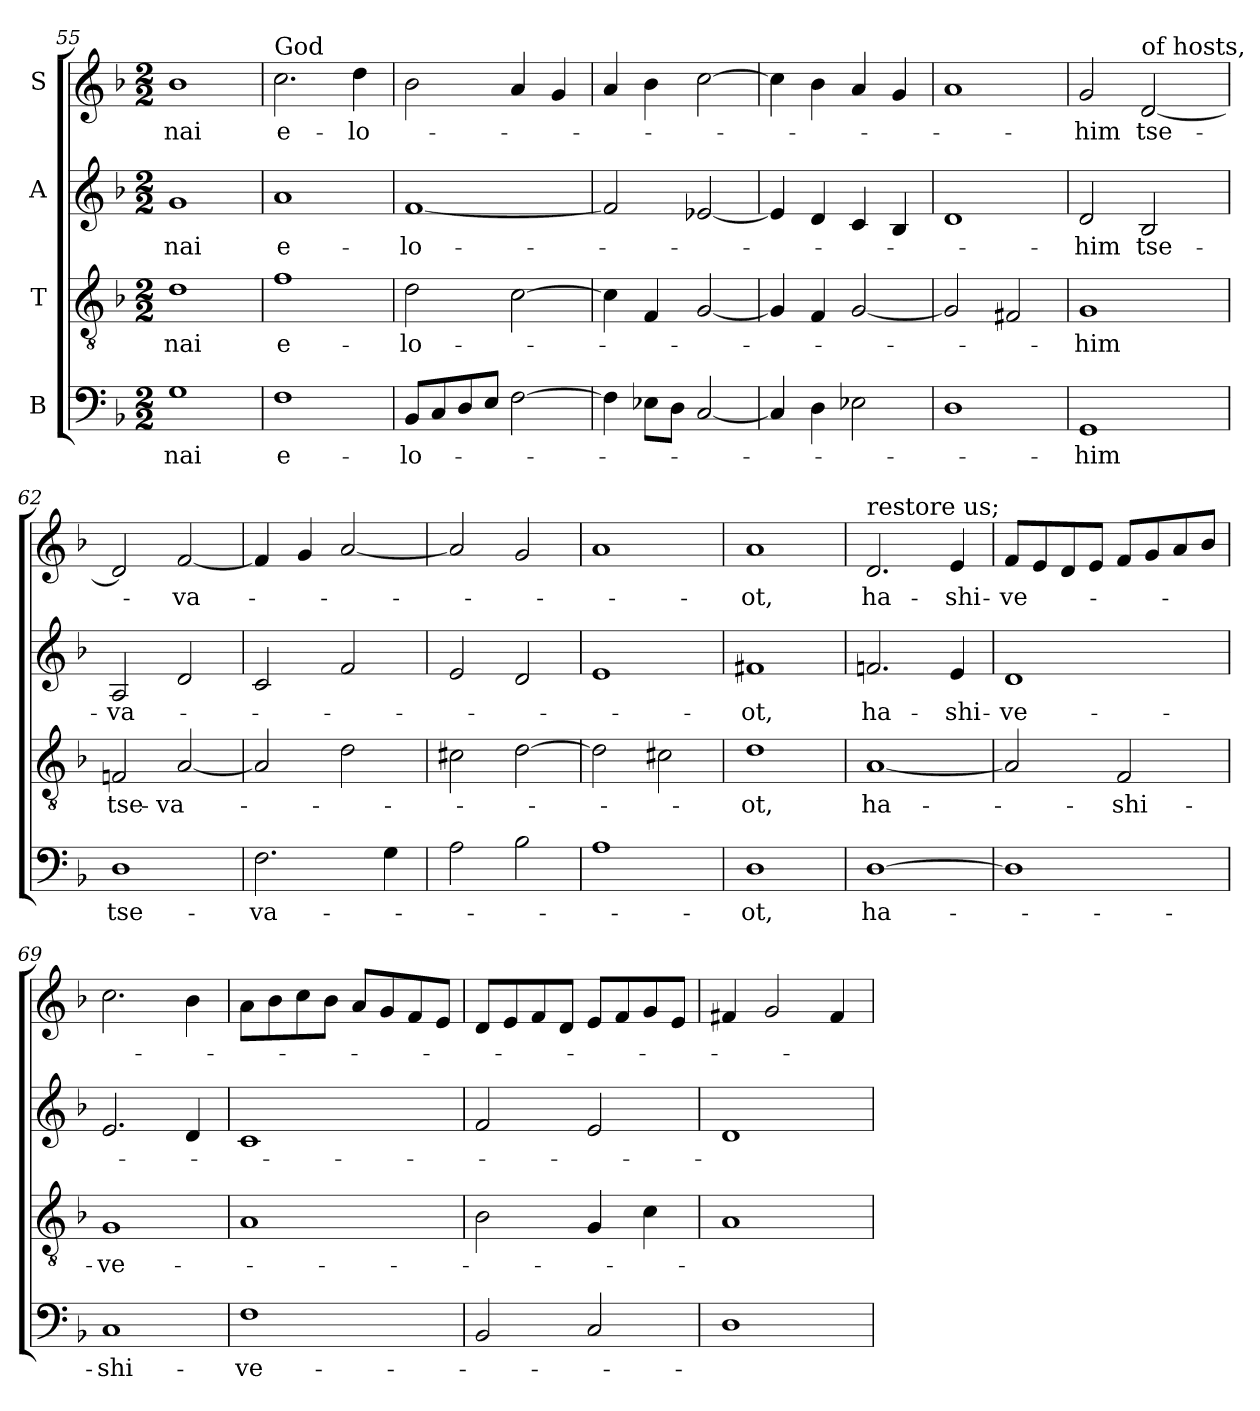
**kern	**text	**kern	**text	**kern	**text	**kern	**text
*part4	*part4	*part3	*part3	*part2	*part2	*part1	*part1
*staff4	*staff4	*staff3	*staff3	*staff2	*staff2	*staff1	*staff1
*I"B	*	*I"T	*	*I"A	*	*I"S	*
*clefF4	*	*clefGv2	*	*clefG2	*	*clefG2	*
*k[b-]	*	*k[b-]	*	*k[b-]	*	*k[b-]	*
*F:	*	*F:	*	*F:	*	*F:	*
*M2/2	*	*M2/2	*	*M2/2	*	*M2/2	*
=55	=55	=55	=55	=55	=55	=55	=55
!	!LO:LY:b	!	!LO:LY:b	!	!LO:LY:b	!	!LO:LY:b
1G	-nai	1d	-nai	1g	-nai	1b-	-nai
=56	=56	=56	=56	=56	=56	=56	=56
!	!	!	!	!	!	!LO:TX:a:t=God	!
!	!LO:LY:b	!	!LO:LY:b	!	!LO:LY:b	!	!LO:LY:b
1F	e-	1f	e-	1a	e-	2.cc\	e-
!	!	!	!	!	!	!	!LO:LY:b
.	.	.	.	.	.	4dd\	-lo-
!!LO:LB:g=z
=57	=57	=57	=57	=57	=57	=57	=57
!	!LO:LY:b	!	!LO:LY:b	!	!LO:LY:b	!	!
8BB-/L	-lo-	2d\	-lo-	[1f	-lo-	2b-\	.
8C/	.	.	.	.	.	.	.
8D/	.	.	.	.	.	.	.
8E/J	.	.	.	.	.	.	.
[2F\	.	[2c\	.	.	.	4a/	.
.	.	.	.	.	.	4g/	.
=58	=58	=58	=58	=58	=58	=58	=58
4F\]	.	4c\]	.	2f/]	.	4a/	.
8E-i\L	.	4F/	.	.	.	4b-\	.
8D\J	.	.	.	.	.	.	.
[2C/	.	[2G/	.	[2e-i/	.	[2cc\	.
=59	=59	=59	=59	=59	=59	=59	=59
4C/]	.	4G/]	.	4e-/]	.	4cc\]	.
4D\	.	4F/	.	4d/	.	4b-\	.
2E-X\	.	[2G/	.	4c/	.	4a/	.
.	.	.	.	4B-/	.	4g/	.
=60	=60	=60	=60	=60	=60	=60	=60
1D	.	2G/]	.	1d	.	1a	.
.	.	2F#X/	.	.	.	.	.
=61	=61	=61	=61	=61	=61	=61	=61
!	!LO:LY:b	!	!LO:LY:b	!	!LO:LY:b	!	!LO:LY:b
1GG	-him	1G	-him	2d/	-him	2g/	-him
!	!	!	!	!	!	!LO:TX:a:t=of hosts,	!
!	!	!	!	!	!LO:LY:b	!	!LO:LY:b
.	.	.	.	2B-/	tse-	[2d/	tse-
=62	=62	=62	=62	=62	=62	=62	=62
!	!LO:LY:b	!	!LO:LY:b	!	!LO:LY:b	!	!
1D	tse-	2Fni/	tse-	2A/	-va-	2d/]	.
!	!	!	!LO:LY:b	!	!	!	!LO:LY:b
.	.	[2A/	-va-	2d/	.	[2f/	-va-
!!LO:PB:g=z
=63	=63	=63	=63	=63	=63	=63	=63
!	!LO:LY:b	!	!	!	!	!	!
2.F\	-va-	2A/]	.	2c/	.	4f/]	.
.	.	.	.	.	.	4g/	.
.	.	2d\	.	2f/	.	[2a/	.
4G\	.	.	.	.	.	.	.
=64	=64	=64	=64	=64	=64	=64	=64
2A\	.	2c#X\	.	2e/	.	2a/]	.
2B-\	.	[2d\	.	2d/	.	2g/	.
=65	=65	=65	=65	=65	=65	=65	=65
1A	.	2d\]	.	1e	.	1a	.
.	.	2c#X\	.	.	.	.	.
=66	=66	=66	=66	=66	=66	=66	=66
!	!LO:LY:b	!	!LO:LY:b	!	!LO:LY:b	!	!LO:LY:b
1D	-ot,	1d	-ot,	1f#X	-ot,	1a	-ot,
=67	=67	=67	=67	=67	=67	=67	=67
!	!	!	!	!	!	!LO:TX:a:t=restore us;	!
!	!LO:LY:b	!	!LO:LY:b	!	!LO:LY:b	!	!LO:LY:b
[1D	ha-	[1A	ha-	2.fni/	ha-	2.d/	ha-
!	!	!	!	!	!LO:LY:b	!	!LO:LY:b
.	.	.	.	4e/	-shi-	4e/	-shi-
=68	=68	=68	=68	=68	=68	=68	=68
!	!	!	!	!	!LO:LY:b	!	!LO:LY:b
1D]	.	2A/]	.	1d	-ve-	8f/L	-ve-
.	.	.	.	.	.	8e/	.
.	.	.	.	.	.	8d/	.
.	.	.	.	.	.	8e/J	.
!	!	!	!LO:LY:b	!	!	!	!
.	.	2F/	-shi-	.	.	8f/L	.
.	.	.	.	.	.	8g/	.
.	.	.	.	.	.	8a/	.
.	.	.	.	.	.	8b-/J	.
!!LO:LB:g=z
=69	=69	=69	=69	=69	=69	=69	=69
!	!LO:LY:b	!	!LO:LY:b	!	!	!	!
1C	-shi-	1G	-ve-	2.e/	.	2.cc\	.
.	.	.	.	4d/	.	4b-\	.
=70	=70	=70	=70	=70	=70	=70	=70
!	!LO:LY:b	!	!	!	!	!	!
1F	-ve-	1A	.	1c	.	8a\L	.
.	.	.	.	.	.	8b-\	.
.	.	.	.	.	.	8cc\	.
.	.	.	.	.	.	8b-\J	.
.	.	.	.	.	.	8a/L	.
.	.	.	.	.	.	8g/	.
.	.	.	.	.	.	8f/	.
.	.	.	.	.	.	8e/J	.
=71	=71	=71	=71	=71	=71	=71	=71
2BB-/	.	2B-\	.	2f/	.	8d/L	.
.	.	.	.	.	.	8e/	.
.	.	.	.	.	.	8f/	.
.	.	.	.	.	.	8d/J	.
2C/	.	4G/	.	2e/	.	8e/L	.
.	.	.	.	.	.	8f/	.
.	.	4c\	.	.	.	8g/	.
.	.	.	.	.	.	8e/J	.
=72	=72	=72	=72	=72	=72	=72	=72
1D	.	1A	.	1d	.	4f#X/	.
.	.	.	.	.	.	2g/	.
.	.	.	.	.	.	4f#/	.
=	=	=	=	=	=	=	=
*-	*-	*-	*-	*-	*-	*-	*-
